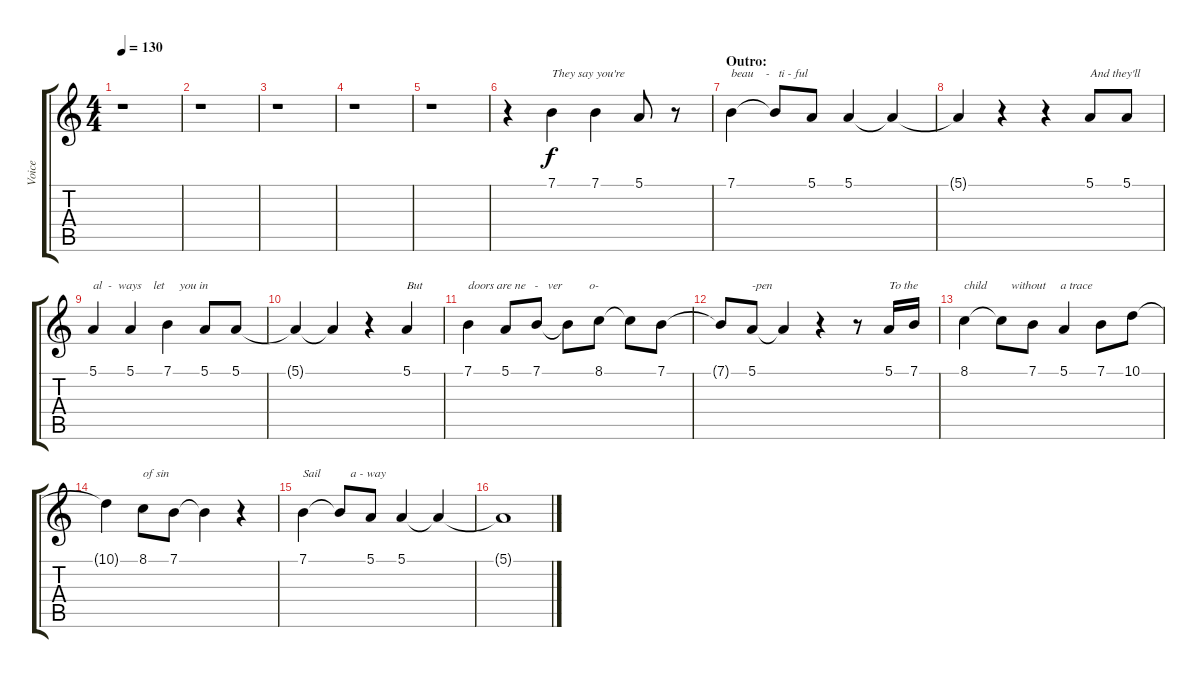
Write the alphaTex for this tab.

\track ("Voice" "Voice") {instrument oboe}
\staff {score tabs}
\tuning (E4 B3 G3 D3 A2 E2) {hide}
\ts (4 4)
\tempo 130
\clef g2
\ks c
r.1{dy f} |
r.1 |
r.1 |
r.1 |
r.1 |
r.4 7.1.4{txt "They say you're"} 7.1.4 5.1.8 r.8 |
\section ("" "Outro:")
7.1.4{txt "beau    -   ti - ful"} 7.1{t}.8 5.1.8 5.1.4 5.1{t}.4 |
5.1{t}.4 r.4 r.4 5.1.8{txt "And they'll"} 5.1.8 |
5.1.4{txt "al  -  ways    let     you in"} 5.1.4 7.1.4 5.1.8 5.1.8 |
5.1{t}.4 5.1{t}.4 r.4 5.1.4{txt "But"} |
7.1.4{txt "doors are ne   -   ver         o-"} 5.1.8 7.1.8 7.1{t}.8 8.1.8 8.1{t}.8 7.1.8 |
7.1{t}.8 5.1.8{txt "-pen"} 5.1{t}.4 r.4 r.8 5.1.16{txt "To the"} 7.1.16 |
8.1.4{txt "child        without     a trace"} 8.1{t}.8 7.1.8 5.1.4 7.1.8 10.1.8 |
10.1{t}.4 8.1.8{txt "of sin"} 7.1.8 7.1{t}.4 r.4 |
7.1.4{txt "Sail          a - way" volume 5} 7.1{t}.8 5.1.8 5.1.4 5.1{t}.4 |
5.1{t}.1
